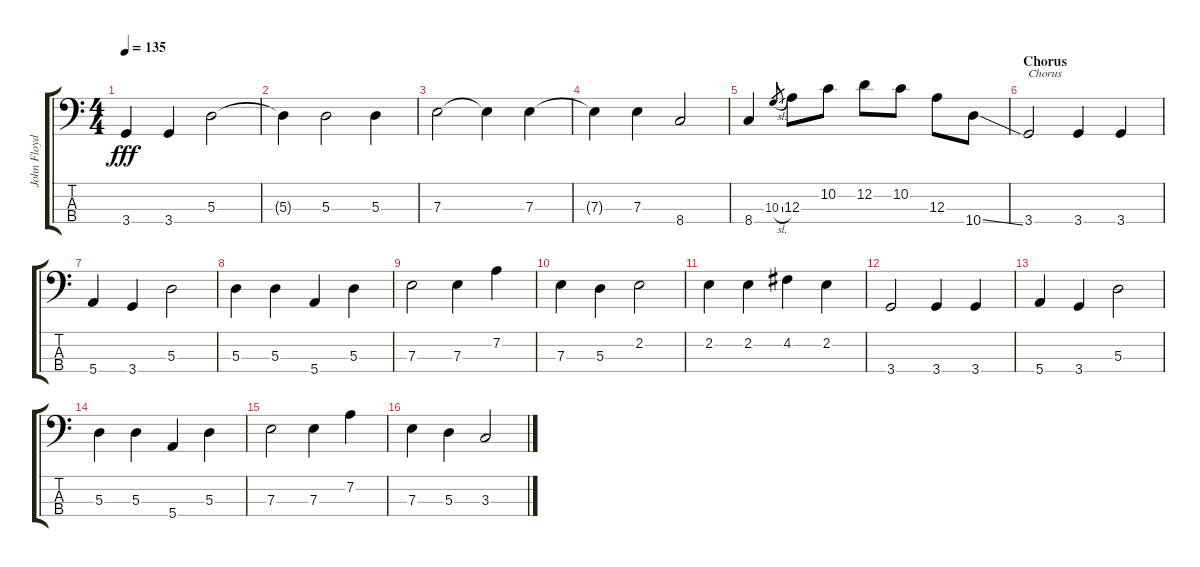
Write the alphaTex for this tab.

\track ("John Floyd" "John Floyd") {instrument acousticguitarsteel}
\staff {score tabs}
\tuning (G2 D2 A1 E1) {hide}
\ts (4 4)
\tempo 135
\clef f4
\ks c
3.4{t}.4{dy fff} 3.4.4 5.3.2 |
5.3{t}.4 5.3.2 5.3.4 |
7.3.2 7.3{t}.4 7.3.4 |
7.3{t}.4 7.3.4 8.4.2 |
8.4.4 10.3{sl}.8{gr} 12.3.8 10.2.8 12.2.8 10.2.8 12.3.8 10.4{ss}.8 |
\section ("" "Chorus")
3.4.2{txt "Chorus"} 3.4.4 3.4.4 |
5.4.4 3.4.4 5.3.2 |
5.3.4 5.3.4 5.4.4 5.3.4 |
7.3.2 7.3.4 7.2.4 |
7.3.4 5.3.4 2.2.2 |
2.2.4 2.2.4 4.2.4 2.2.4 |
3.4.2 3.4.4 3.4.4 |
5.4.4 3.4.4 5.3.2 |
5.3.4 5.3.4 5.4.4 5.3.4 |
7.3.2 7.3.4 7.2.4 |
7.3.4 5.3.4 3.3.2
